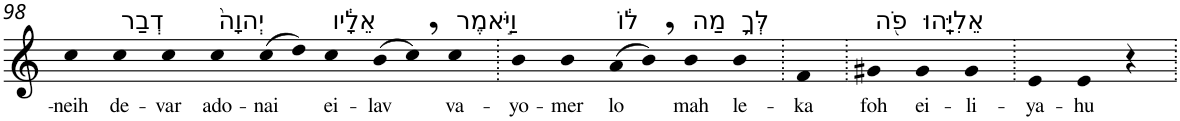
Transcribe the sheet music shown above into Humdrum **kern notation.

**kern	**text
*part1	*part1
*staff1	*staff1
*I"Piano	*
*I'Pno	*
!!LO:PB:g=z
*clefG2	*
*k[]	*
=98	=98
!	!LO:LY:b
4cc	-neih
!LO:TX:a:t=דְבַר	!
!	!LO:LY:b
4cc	de-
!	!LO:LY:b
4cc	-var
!LO:TX:a:t=יְהוָה֙	!
!	!LO:LY:b
4cc	ado-
!	!LO:LY:b
(>8cc	-nai
8dd)	.
!LO:TX:a:t=אֵלָ֔יו	!
!	!LO:LY:b
4cc	ei-
!	!LO:LY:b
(>8b	-lav
8cc,)	.
!LO:TX:a:t=וַיֹּ֣אמֶר	!
!	!LO:LY:b
4cc	va-
=99.	=99.
!	!LO:LY:b
4b	-yo-
!	!LO:LY:b
4b	-mer
!LO:TX:a:t=ל֔וֹ	!
!	!LO:LY:b
(>8a	lo
8b,)	.
!LO:TX:a:t=מַה	!
!	!LO:LY:b
4b	mah
!LO:TX:a:t=לְּךָ֥	!
!	!LO:LY:b
4b	le-
=100.	=100.
!	!LO:LY:b
4f	-ka
=101.	=101.
!LO:TX:a:t=פֹ֖ה	!
!	!LO:LY:b
4g#X	foh
!LO:TX:a:t=אֵלִיָּֽהוּ	!
!	!LO:LY:b
4g#	ei-
!	!LO:LY:b
4g#	-li-
=102.	=102.
!	!LO:LY:b
4e	-ya-
!	!LO:LY:b
4e	-hu
4r	.
=.	=.
*-	*-
